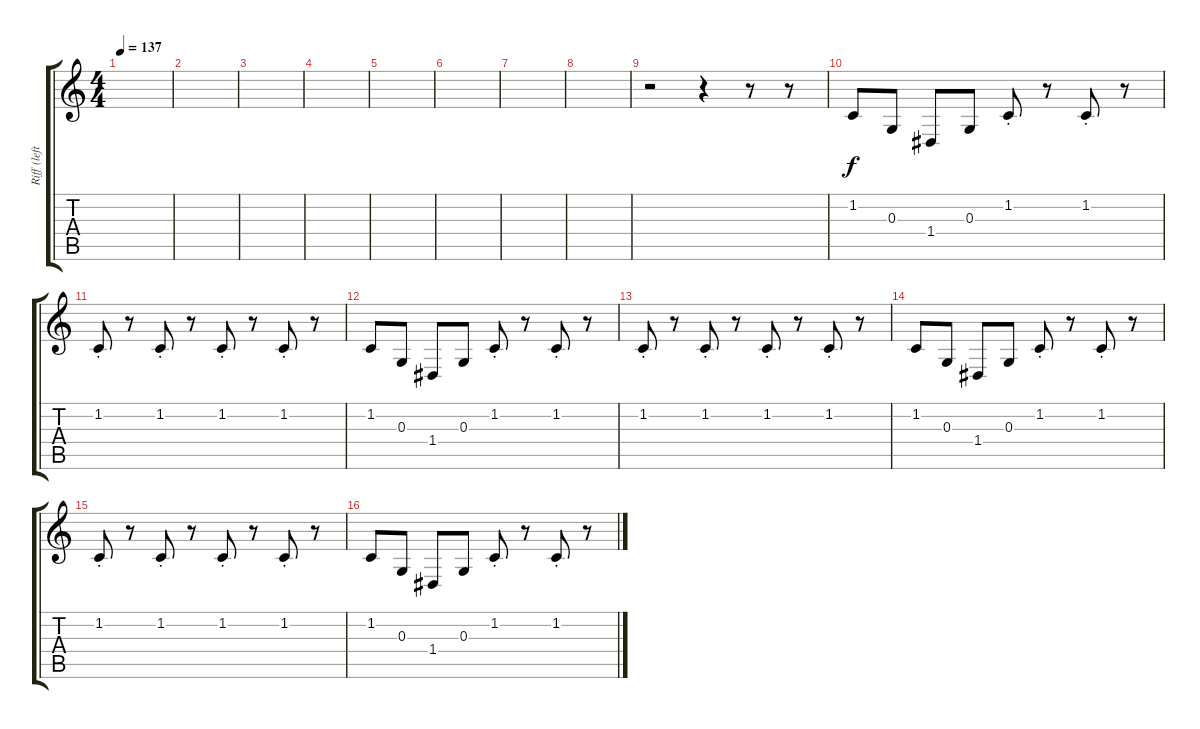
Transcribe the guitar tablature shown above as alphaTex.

\track ("Riff (left)" "Riff (left") {instrument lead4chiff}
\staff {score tabs}
\tuning (E4 B3 G3 D3 A2 E2) {hide}
\ts (4 4)
\tempo 137
\clef g2
\ks c
|
|
|
|
|
|
|
|
r.2 r.4 r.8 r.8 |
1.2.8 0.3.8 1.4.8 0.3.8 1.2{st}.8 r.8 1.2{st}.8 r.8 |
1.2{st}.8 r.8 1.2{st}.8 r.8 1.2{st}.8 r.8 1.2{st}.8 r.8 |
1.2.8 0.3.8 1.4.8 0.3.8 1.2{st}.8 r.8 1.2{st}.8 r.8 |
1.2{st}.8 r.8 1.2{st}.8 r.8 1.2{st}.8 r.8 1.2{st}.8 r.8 |
1.2.8 0.3.8 1.4.8 0.3.8 1.2{st}.8 r.8 1.2{st}.8 r.8 |
1.2{st}.8 r.8 1.2{st}.8 r.8 1.2{st}.8 r.8 1.2{st}.8 r.8 |
1.2.8 0.3.8 1.4.8 0.3.8 1.2{st}.8 r.8 1.2{st}.8 r.8
